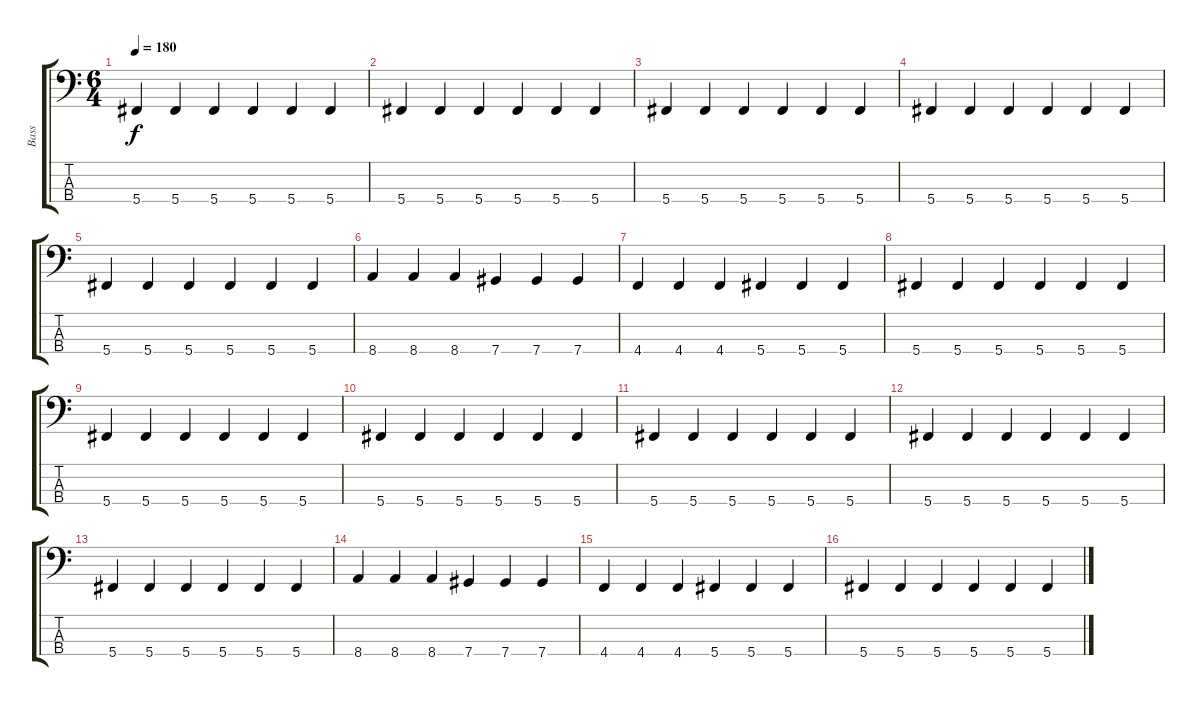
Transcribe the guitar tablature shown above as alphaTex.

\track ("Bass" "Bass") {instrument electricbasspick}
\staff {score tabs}
\tuning (E2 B1 Gb1 Db1) {hide}
\ts (6 4)
\tempo 180
\clef f4
\ks c
5.4.4{dy f} 5.4.4 5.4.4 5.4.4 5.4.4 5.4.4 |
5.4.4 5.4.4 5.4.4 5.4.4 5.4.4 5.4.4 |
5.4.4 5.4.4 5.4.4 5.4.4 5.4.4 5.4.4 |
5.4.4 5.4.4 5.4.4 5.4.4 5.4.4 5.4.4 |
5.4.4 5.4.4 5.4.4 5.4.4 5.4.4 5.4.4 |
8.4.4 8.4.4 8.4.4 7.4.4 7.4.4 7.4.4 |
4.4.4 4.4.4 4.4.4 5.4.4 5.4.4 5.4.4 |
5.4.4 5.4.4 5.4.4 5.4.4 5.4.4 5.4.4 |
5.4.4 5.4.4 5.4.4 5.4.4 5.4.4 5.4.4 |
5.4.4 5.4.4 5.4.4 5.4.4 5.4.4 5.4.4 |
5.4.4 5.4.4 5.4.4 5.4.4 5.4.4 5.4.4 |
5.4.4 5.4.4 5.4.4 5.4.4 5.4.4 5.4.4 |
5.4.4 5.4.4 5.4.4 5.4.4 5.4.4 5.4.4 |
8.4.4 8.4.4 8.4.4 7.4.4 7.4.4 7.4.4 |
4.4.4 4.4.4 4.4.4 5.4.4 5.4.4 5.4.4 |
5.4.4 5.4.4 5.4.4 5.4.4 5.4.4 5.4.4
